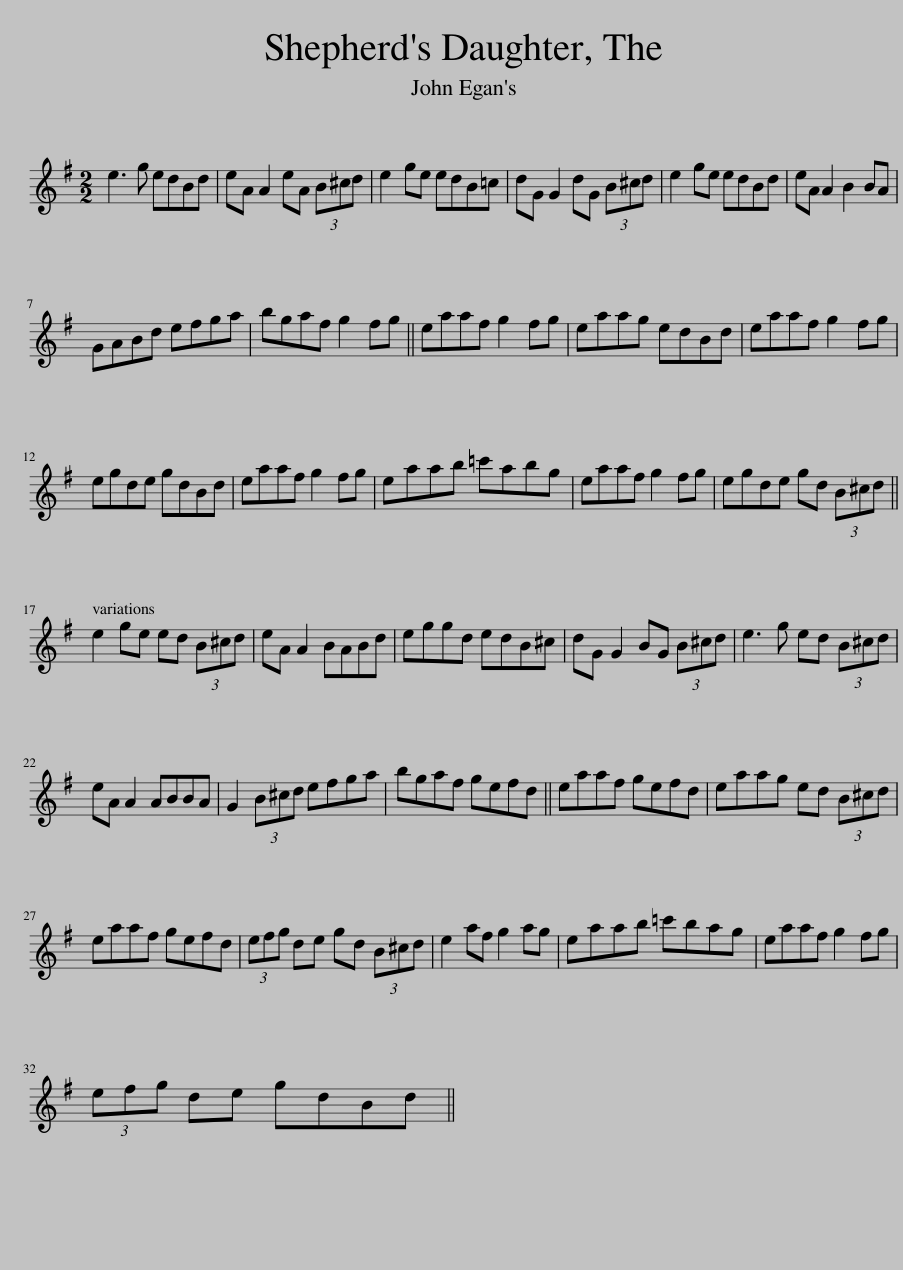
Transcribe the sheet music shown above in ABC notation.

X:1
L:1/8
M:2/2
I:linebreak $
K:G
V:1 treble
V:1
 e3 g edBd | eA A2 eA (3B^cd | e2 ge edB=c | dG G2 dG (3B^cd | e2 ge edBd | %5
 eA A2 B2 BA |$ GABd efga | bgaf g2 fg || eaaf g2 fg | eaag edBd | %10
 eaaf g2 fg |$ egde gdBd | eaaf g2 fg | eaab =c'abg | eaaf g2 fg | %15
 egde gd (3B^cd ||$ e2 ge ed (3B^cd | eA A2 BABd | eggd edB^c | dG G2 BG (3B^cd | %20
 e3 g ed (3B^cd |$ eA A2 ABBA | G2 (3B^cd efga | bgaf gefd || eaaf gefd | %25
 eaag ed (3B^cd |$ eaaf gefd | (3efg de gd (3B^cd | e2 af g2 ag | eaab =c'bag | %30
 eaaf g2 fg |$ (3efg de gdBd || %32
